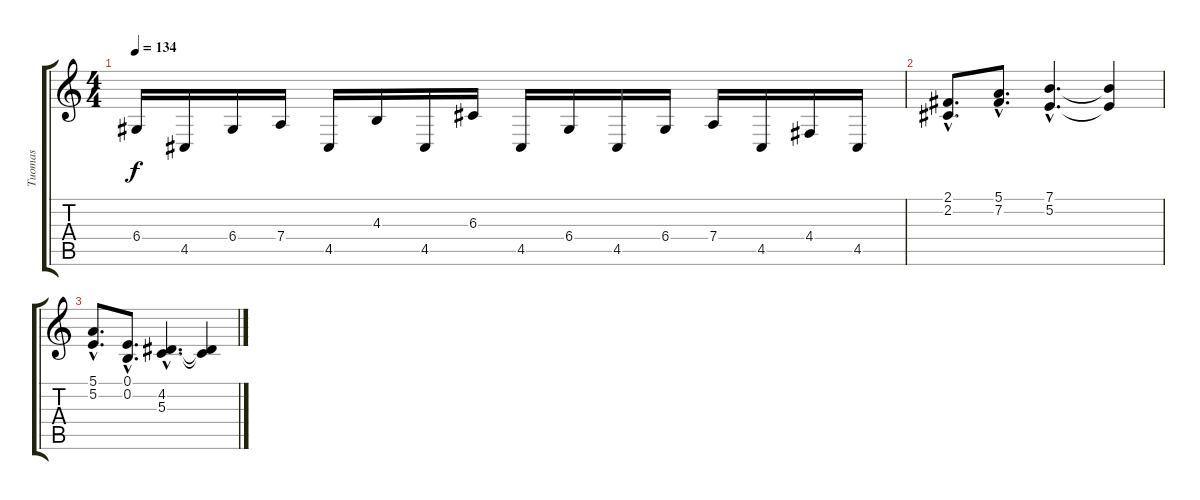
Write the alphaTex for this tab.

\track ("Tuomas" "Tuomas") {instrument pad1newage}
\staff {score tabs}
\tuning (E4 B3 G3 D3 A2 E2) {hide}
\ts (4 4)
\tempo 134
\clef g2
\ks c
6.4.16{dy f} 4.5.16 6.4.16 7.4.16 4.5.16 4.3.16 4.5.16 6.3.16 4.5.16 6.4.16 4.5.16 6.4.16 7.4.16 4.5.16 4.4.16 4.5.16 |
(2.1{hac} 2.2{hac}).8{d} (5.1{hac} 7.2{hac}).8{d} (7.1{hac} 5.2{hac}).4{d} (7.1{t} 5.2{t}).4 |
(5.1{hac} 5.2{hac}).8{d} (0.1{hac} 0.2{hac}).8{d} (4.2{hac} 5.3{hac}).4{d} (4.2{t} 5.3{t}).4
